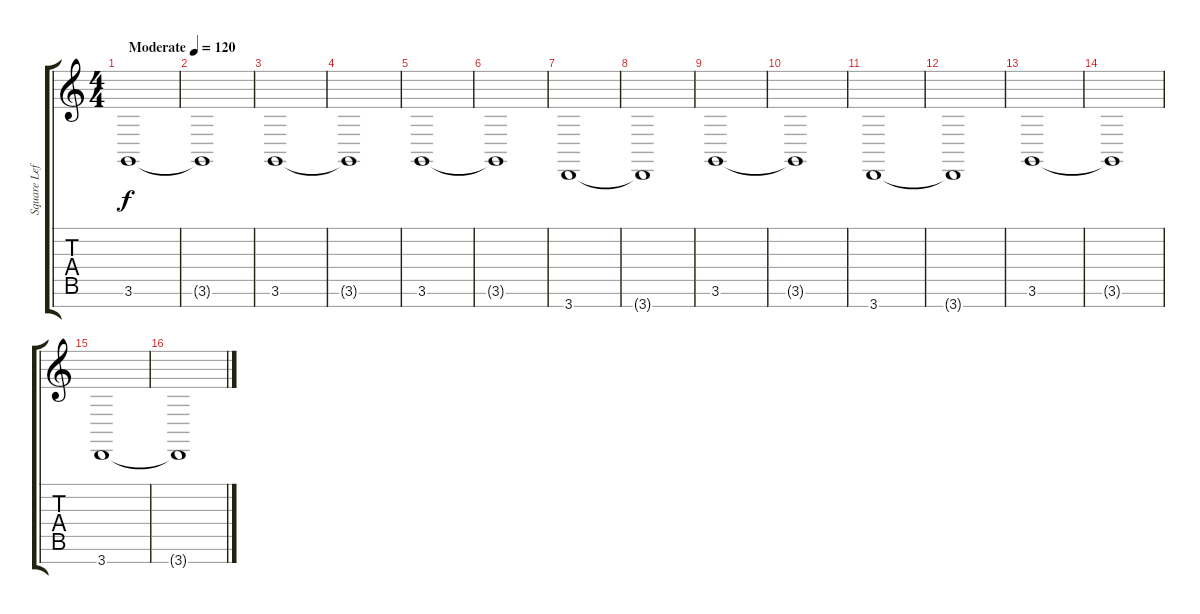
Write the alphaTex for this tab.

\track ("Square Left" "Square Lef") {instrument lead2sawtooth}
\staff {score tabs}
\tuning (E4 B3 G3 D3 A2 E2 B1) {hide}
\ts (4 4)
\tempo (120 "Moderate")
\clef g2
\ks c
3.6.1{dy f volume 13 instrument lead2sawtooth} |
3.6{t}.1{volume 8} |
3.6.1{volume 13} |
3.6{t}.1{volume 8} |
3.6.1{volume 13} |
3.6{t}.1{volume 8} |
3.7.1{volume 13} |
3.7{t}.1{volume 8} |
3.6.1{volume 13} |
3.6{t}.1{volume 8} |
3.7.1{volume 13} |
3.7{t}.1{volume 8} |
3.6.1{volume 13} |
3.6{t}.1{volume 8} |
3.7.1{volume 13} |
3.7{t}.1{volume 8}
